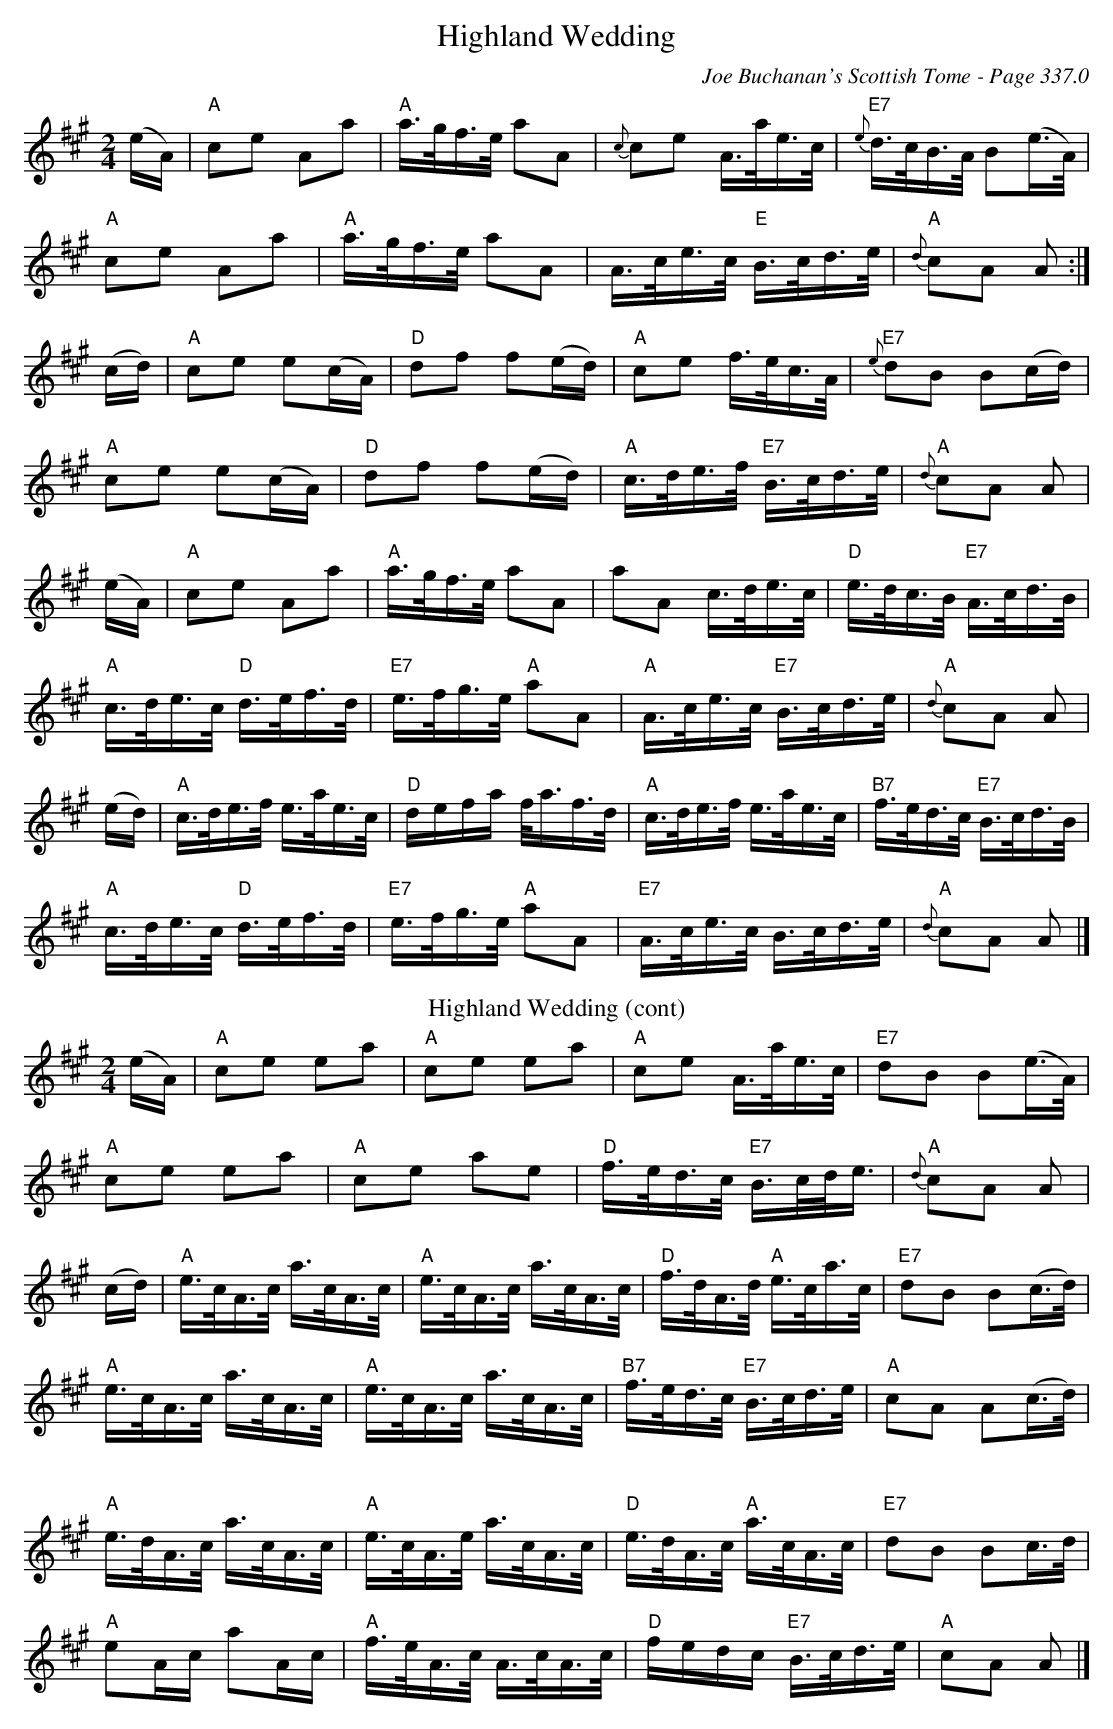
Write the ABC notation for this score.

X:1
T:Highland Wedding
C:Joe Buchanan's Scottish Tome - Page 337.0
L:1/16
M:2/4
K:A
(eA) | "A" c2e2 A2a2 | "A" a>gf>e a2A2 | {c}c2e2 A>ae>c | "E7" {e}d>cB>A B2(e>A) |
"A" c2e2 A2a2 | "A" a>gf>e a2A2 | A>ce>c "E" B>cd>e | "A" {d}c2A2 A2 :|
(cd) | "A" c2e2 e2(cA) | "D" d2f2 f2(ed) | "A" c2e2 f>ec>A | "E7" {e}d2B2 B2(cd) |
"A" c2e2 e2(cA) | "D" d2f2 f2(ed) | "A" c>de>f "E7" B>cd>e | "A" {d}c2A2 A2 |
(eA) | "A" c2e2 A2a2 | "A" a>gf>e a2A2 | a2A2 c>de>c | "D" e>dc>B "E7" A>cd>B |
"A" c>de>c "D" d>ef1>d | "E7" e>fg>e "A" a2A2 | "A" A>ce>c "E7" B>cd>e | "A" {d}c2A2 A2 |
(ed) | "A" c>de>f e>ae>c | "D" defa f<af>d | "A" c>de>f e>ae>c | "B7" f>ed>c "E7" B>cd>B |
"A" c>de>c "D" d>ef>d | "E7" e>fg>e "A" a2A2 | "E7" A>ce>c B>cd>e | "A" {d}c2A2 A2 |]
T:Highland Wedding (cont)
(eA) | "A" c2e2 e2a2 | "A" c2e2 e2a2 | "A" c2e2 A>ae>c | "E7" d2B2 B2(e>A) |
"A" c2e2 e2a2 | "A" c2e2 a2e2 | "D" f>ed>c "E7" B>cd<e | "A" {d}c2A2 A2 |
(cd) | "A" e>cA>c a>cA>c | "A" e>cA>c a>cA>c | "D" f>dA>d "A" e>ca>c | "E7" d2B2 B2(c>d) |
"A" e>cA>c a>cA>c | "A" e>cA>c a>cA>c | "B7" f>ed>c "E7" B>cd>e | "A" c2A2 A2(c>d) |
"A" e>dA>c a>cA>c | "A" e>cA>e a>cA>c | "D" e>dA>c "A" a>cA>c | "E7" d2B2 B2c>d |
"A" e2Ac a2Ac | "A" f>eA>c A>cA>c | "D" fedc "E7" B>cd>e | "A" c2A2 A2 |]
